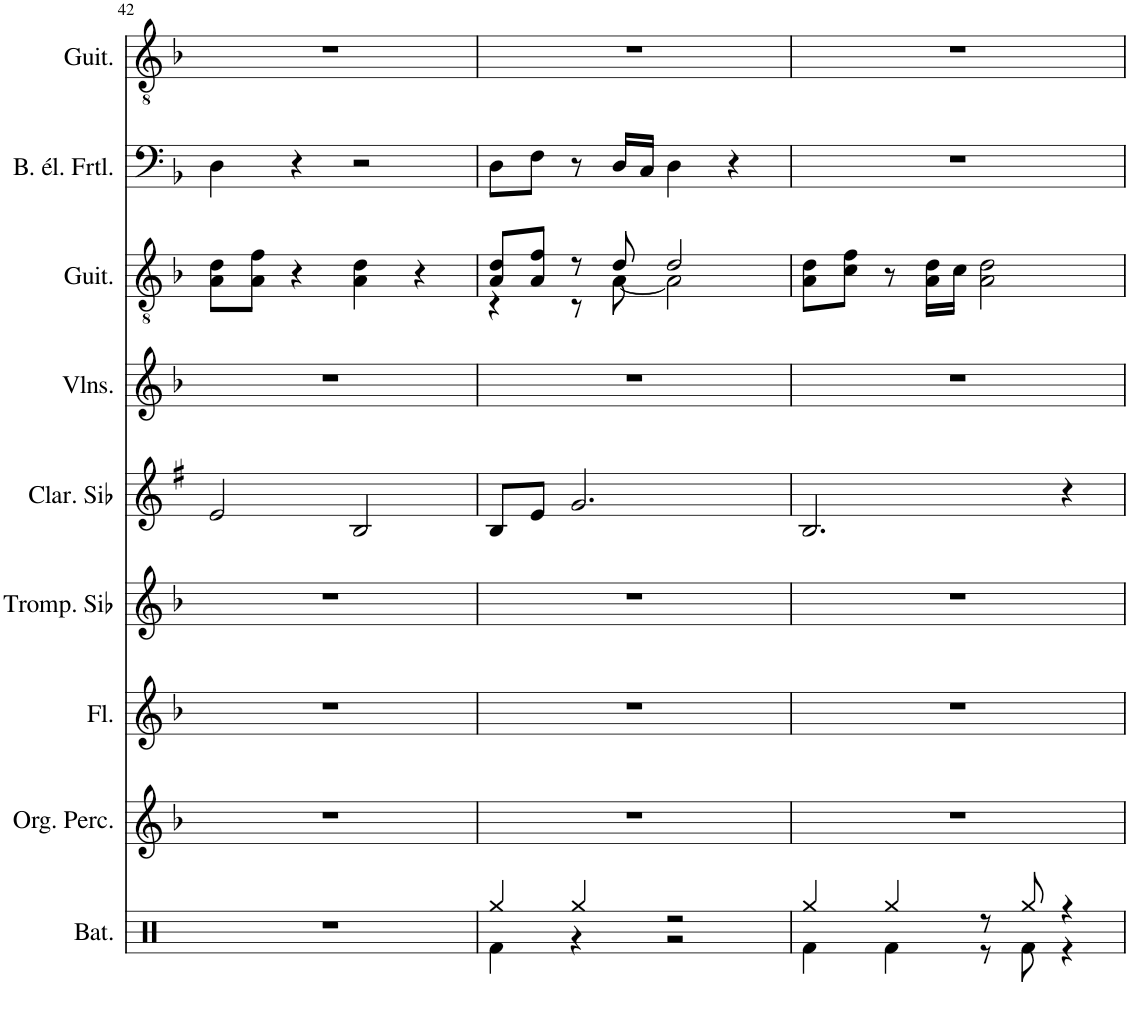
**kern	**kern	**kern	**kern	**kern	**kern	**kern	**kern	**kern
*part9	*part8	*part7	*part6	*part5	*part4	*part3	*part2	*part1
*staff9	*staff8	*staff7	*staff6	*staff5	*staff4	*staff3	*staff2	*staff1
*I"Batterie, Drums	*I"Orgue percussif, Percussive Organ	*I"Flûte, Flute	*I"Trompette en Sib, Trumpet	*I"Clarinette en Sib	*I"Violons, String Ensemble 1	*I"Guitare acoustique, Electric Guitar (jazz)	*I"Basse électrique fretless, Fretless Bass	*I"Guitare classique, Acoustic Guitar (nylon)
*I'Bat.	*I'Org. Perc.	*I'Fl.	*I'Tromp. Sib	*I'Clar. Sib	*I'Vlns.	*I'Guit.	*I'B. él. Frtl.	*I'Guit.
!!LO:PB:g=z
*clefX	*clefG2	*clefG2	*clefG2	*clefG2	*clefG2	*clefGv2	*clefF4	*clefGv2
*	*	*	*Trd1c2	*Trd1c2	*	*	*Trd7c12	*
*k[]	*k[b-]	*k[b-]	*k[b-]	*k[f#]	*k[b-]	*k[b-]	*k[b-]	*k[b-]
*M4/4	*M4/4	*M4/4	*M4/4	*M4/4	*M4/4	*M4/4	*M4/4	*M4/4
=42	=42	=42	=42	=42	=42	=42	=42	=42
1r	1r	1r	1r	2e/	1r	8A\ 8d\L	4D\	1r
.	.	.	.	.	.	8A\ 8f\J	.	.
.	.	.	.	.	.	4r	4r	.
.	.	.	.	2B/	.	4A\ 4d\	2r	.
.	.	.	.	.	.	4r	.	.
=43	=43	=43	=43	=43	=43	=43	=43	=43
*^	*	*	*	*	*	*^	*	*
4Rgg/	4Rf\	1r	1r	1r	8B/L	1r	8A/ 8d/L	4r	8D\L	1r
.	.	.	.	.	8e/J	.	8A/ 8f/J	.	8F\J	.
4Rgg/	4r	.	.	.	2.g/	.	8r	8r	8r	.
.	.	.	.	.	.	.	8d/	[8A\	16D/LL	.
.	.	.	.	.	.	.	.	.	16C/JJ	.
2r	2r	.	.	.	.	.	2d/	2A\]	4D\	.
.	.	.	.	.	.	.	.	.	4r	.
*	*	*	*	*	*	*	*v	*v	*	*
=44	=44	=44	=44	=44	=44	=44	=44	=44	=44
4Rgg/	4Rf\	1r	1r	1r	2.B/	1r	8A\ 8d\L	1r	1r
.	.	.	.	.	.	.	8c\ 8f\J	.	.
4Rgg/	4Rf\	.	.	.	.	.	8r	.	.
.	.	.	.	.	.	.	16A\ 16d\LL	.	.
.	.	.	.	.	.	.	16c\JJ	.	.
8r	8r	.	.	.	.	.	2A\ 2d\	.	.
8Rgg/	8Rf\	.	.	.	.	.	.	.	.
4r	4r	.	.	.	4r	.	.	.	.
*v	*v	*	*	*	*	*	*	*	*
=	=	=	=	=	=	=	=	=
*-	*-	*-	*-	*-	*-	*-	*-	*-
